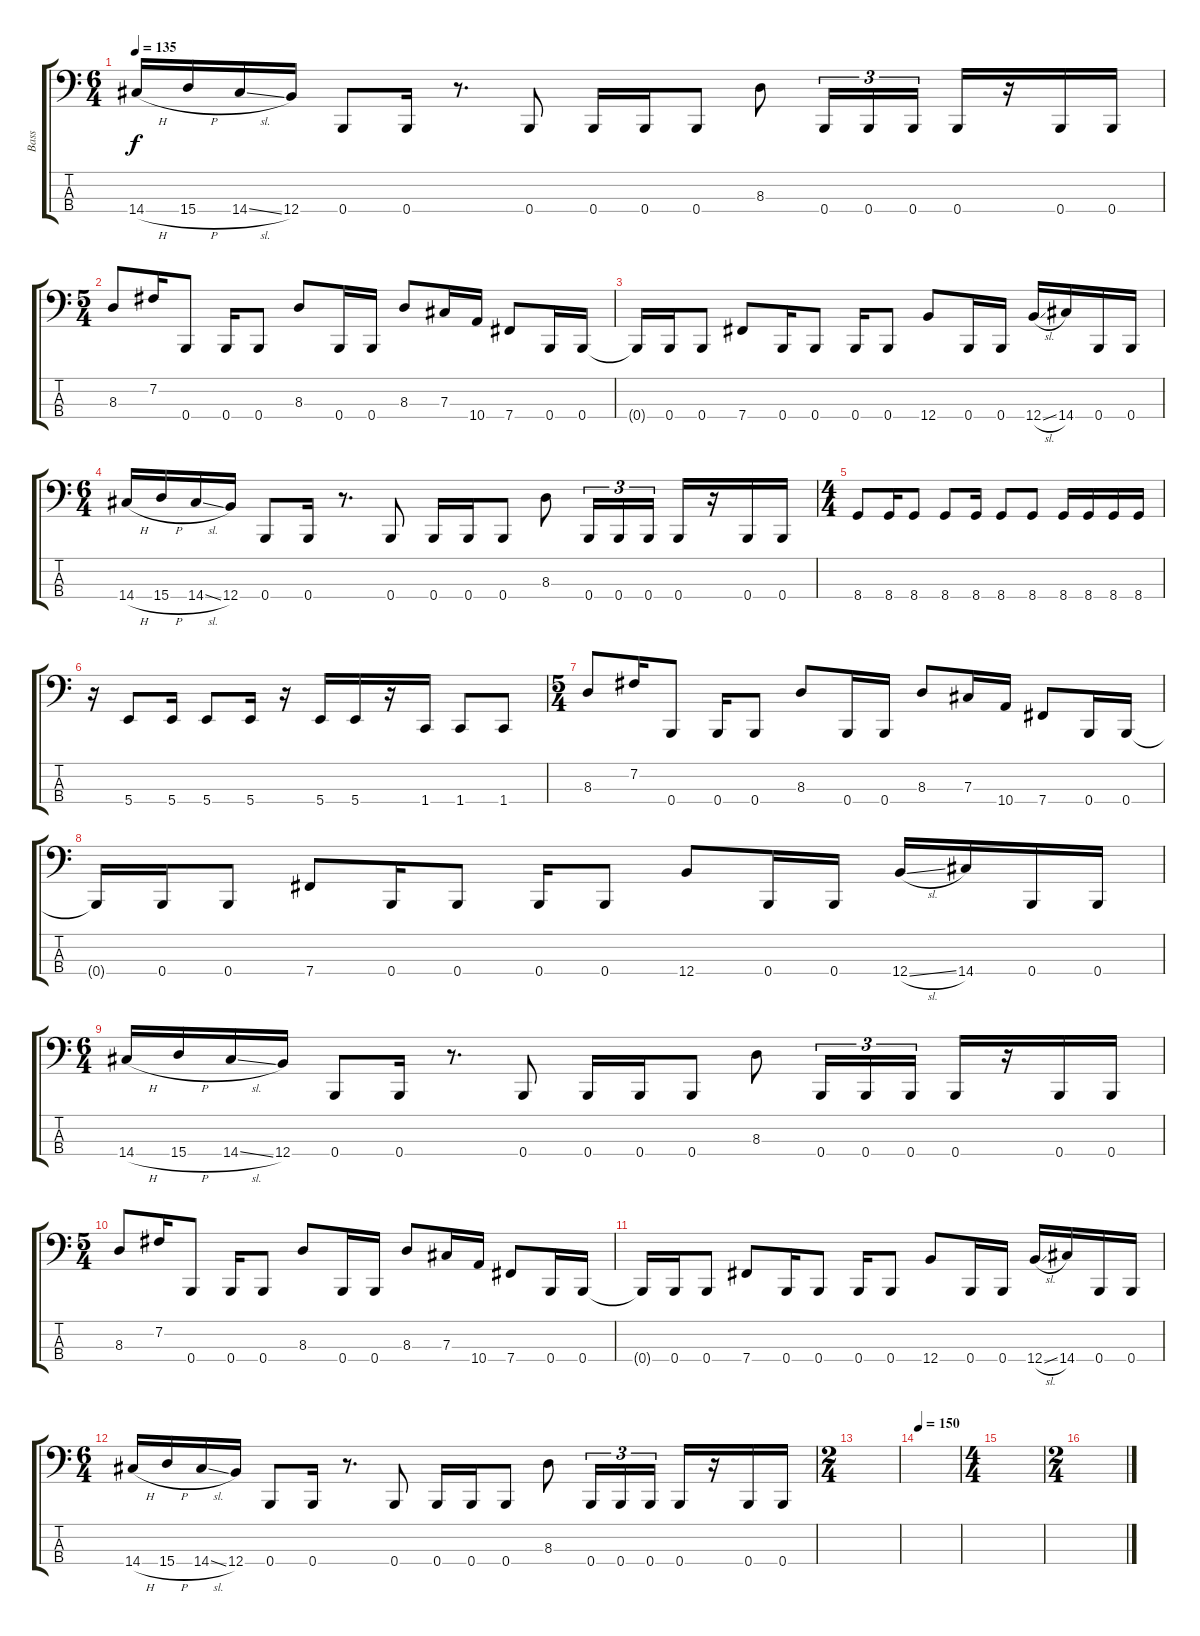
\track ("Bass" "Bass") {instrument electricbasspick}
\staff {score tabs}
\tuning (E2 B1 Gb1 B0) {hide}
\ts (6 4)
\tempo 135
\clef f4
\ks c
14.4{h}.16{dy f} 15.4{h}.16 14.4{sl}.16 12.4.16 0.4.8 0.4.16 r.8{d} 0.4.8 0.4.16 0.4.16 0.4.8 8.3.8 0.4.16{tu (3 2)} 0.4.16{tu (3 2)} 0.4.16{tu (3 2) beam splitsecondary} 0.4.16 r.16 0.4.16 0.4.16 |
\ts (5 4)
8.3.8 7.2.16 0.4.8 0.4.16 0.4.8 8.3.8 0.4.16 0.4.16 8.3.8 7.3.16 10.4.16 7.4.8 0.4.16 0.4.16 |
0.4{t}.16 0.4.16 0.4.8 7.4.8 0.4.16 0.4.8 0.4.16 0.4.8 12.4.8 0.4.16 0.4.16 12.4{sl}.16 14.4.16 0.4.16 0.4.16 |
\ts (6 4)
14.4{h}.16 15.4{h}.16 14.4{sl}.16 12.4.16 0.4.8 0.4.16 r.8{d} 0.4.8 0.4.16 0.4.16 0.4.8 8.3.8 0.4.16{tu (3 2)} 0.4.16{tu (3 2)} 0.4.16{tu (3 2) beam splitsecondary} 0.4.16 r.16 0.4.16 0.4.16 |
\ts (4 4)
8.4.8 8.4.16 8.4.8 8.4.8 8.4.16 8.4.8 8.4.8 8.4.16 8.4.16 8.4.16 8.4.16 |
r.16 5.4.8 5.4.16 5.4.8 5.4.16 r.16 5.4.16 5.4.16 r.16 1.4.16 1.4.8 1.4.8 |
\ts (5 4)
8.3.8 7.2.16 0.4.8 0.4.16 0.4.8 8.3.8 0.4.16 0.4.16 8.3.8 7.3.16 10.4.16 7.4.8 0.4.16 0.4.16 |
0.4{t}.16 0.4.16 0.4.8 7.4.8 0.4.16 0.4.8 0.4.16 0.4.8 12.4.8 0.4.16 0.4.16 12.4{sl}.16 14.4.16 0.4.16 0.4.16 |
\ts (6 4)
14.4{h}.16 15.4{h}.16 14.4{sl}.16 12.4.16 0.4.8 0.4.16 r.8{d} 0.4.8 0.4.16 0.4.16 0.4.8 8.3.8 0.4.16{tu (3 2)} 0.4.16{tu (3 2)} 0.4.16{tu (3 2) beam splitsecondary} 0.4.16 r.16 0.4.16 0.4.16 |
\ts (5 4)
8.3.8 7.2.16 0.4.8 0.4.16 0.4.8 8.3.8 0.4.16 0.4.16 8.3.8 7.3.16 10.4.16 7.4.8 0.4.16 0.4.16 |
0.4{t}.16 0.4.16 0.4.8 7.4.8 0.4.16 0.4.8 0.4.16 0.4.8 12.4.8 0.4.16 0.4.16 12.4{sl}.16 14.4.16 0.4.16 0.4.16 |
\ts (6 4)
14.4{h}.16 15.4{h}.16 14.4{sl}.16 12.4.16 0.4.8 0.4.16 r.8{d} 0.4.8 0.4.16 0.4.16 0.4.8 8.3.8 0.4.16{tu (3 2)} 0.4.16{tu (3 2)} 0.4.16{tu (3 2) beam splitsecondary} 0.4.16 r.16 0.4.16 0.4.16 |
\ts (2 4)
|
\tempo 150
|
\ts (4 4)
|
\ts (2 4)
